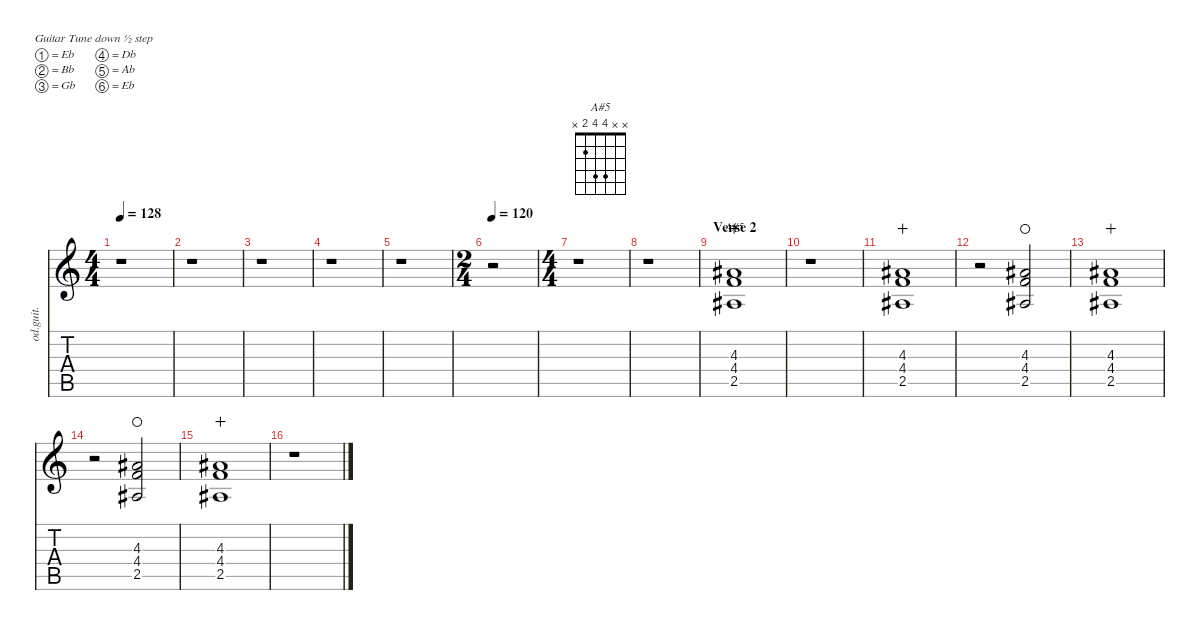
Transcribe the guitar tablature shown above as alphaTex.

\defaultSystemsLayout 4
\hideDynamics
\bracketExtendMode nobrackets
\otherSystemsTrackNameOrientation horizontal
\track ("James Iha (Wah)" "od.guit.") {instrument overdrivenguitar}
\staff {score tabs}
\tuning (Eb4 Bb3 Gb3 Db3 Ab2 Eb2)
\chord ("A#5" x x 4 4 2 x)
\ts (4 4)
\tempo 128
\clef g2
\ks c
r.1{dy mf beam Down} |
r.1{beam Down} |
r.1{beam Down} |
r.1{beam Down} |
r.1{beam Down} |
\ts (2 4)
\beaming (8 2 2 2 2)
\tempo 120
r.2{beam Down} |
\ts (4 4)
\beaming (8 2 2 2 2)
r.1{beam Down} |
r.1{beam Down} |
\section ("" "Verse 2")
(4.3{acc #} 4.4 2.5{acc #}).1{ch "A#5" wahc beam Up} |
r.1{beam Down} |
(4.3{acc #} 4.4 2.5{acc #}).1{wahc beam Up} |
r.2{beam Down} (4.3{acc #} 4.4 2.5{acc #}).2{waho beam Up} |
(4.3{acc #} 4.4 2.5{acc #}).1{wahc beam Up} |
r.2{beam Down} (4.3{acc #} 4.4 2.5{acc #}).2{waho beam Up} |
(4.3{acc #} 4.4 2.5{acc #}).1{wahc beam Up} |
r.1{beam Down}
